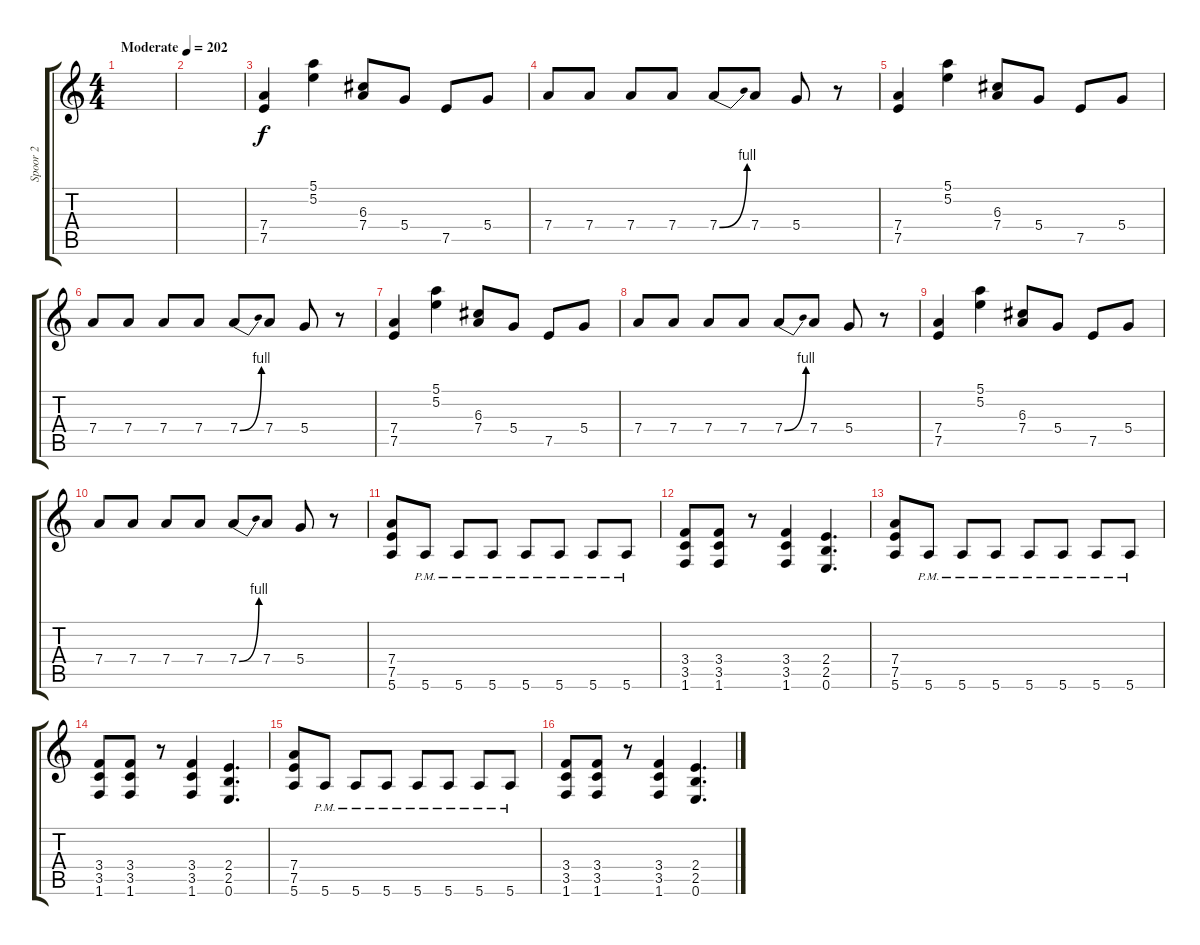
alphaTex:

\track ("Spoor 2" "Spoor 2") {instrument overdrivenguitar}
\staff {score tabs}
\tuning (E4 B3 G3 D3 A2 E2) {hide}
\ts (4 4)
\tempo (202 "Moderate")
\clef g2
\ks c
|
|
(7.4 7.5).4 (5.1 5.2).4 (6.3 7.4).8 5.4.8 7.5.8 5.4.8 |
7.4.8 7.4.8 7.4.8 7.4.8 7.4{be (bend 0 0 60 4)}.8 7.4.8 5.4.8 r.8 |
(7.4 7.5).4 (5.1 5.2).4 (6.3 7.4).8 5.4.8 7.5.8 5.4.8 |
7.4.8 7.4.8 7.4.8 7.4.8 7.4{be (bend 0 0 60 4)}.8 7.4.8 5.4.8 r.8 |
(7.4 7.5).4 (5.1 5.2).4 (6.3 7.4).8 5.4.8 7.5.8 5.4.8 |
7.4.8 7.4.8 7.4.8 7.4.8 7.4{be (bend 0 0 60 4)}.8 7.4.8 5.4.8 r.8 |
(7.4 7.5).4 (5.1 5.2).4 (6.3 7.4).8 5.4.8 7.5.8 5.4.8 |
7.4.8 7.4.8 7.4.8 7.4.8 7.4{be (bend 0 0 60 4)}.8 7.4.8 5.4.8 r.8 |
(7.4 7.5 5.6).8 5.6{pm}.8 5.6{pm}.8 5.6{pm}.8 5.6{pm}.8 5.6{pm}.8 5.6{pm}.8 5.6{pm}.8 |
(3.4 3.5 1.6).8 (3.4 3.5 1.6).8 r.8 (3.4 3.5 1.6).4 (2.4 2.5 0.6).4{d} |
(7.4 7.5 5.6).8 5.6{pm}.8 5.6{pm}.8 5.6{pm}.8 5.6{pm}.8 5.6{pm}.8 5.6{pm}.8 5.6{pm}.8 |
(3.4 3.5 1.6).8 (3.4 3.5 1.6).8 r.8 (3.4 3.5 1.6).4 (2.4 2.5 0.6).4{d} |
(7.4 7.5 5.6).8 5.6{pm}.8 5.6{pm}.8 5.6{pm}.8 5.6{pm}.8 5.6{pm}.8 5.6{pm}.8 5.6{pm}.8 |
(3.4 3.5 1.6).8 (3.4 3.5 1.6).8 r.8 (3.4 3.5 1.6).4 (2.4 2.5 0.6).4{d}
